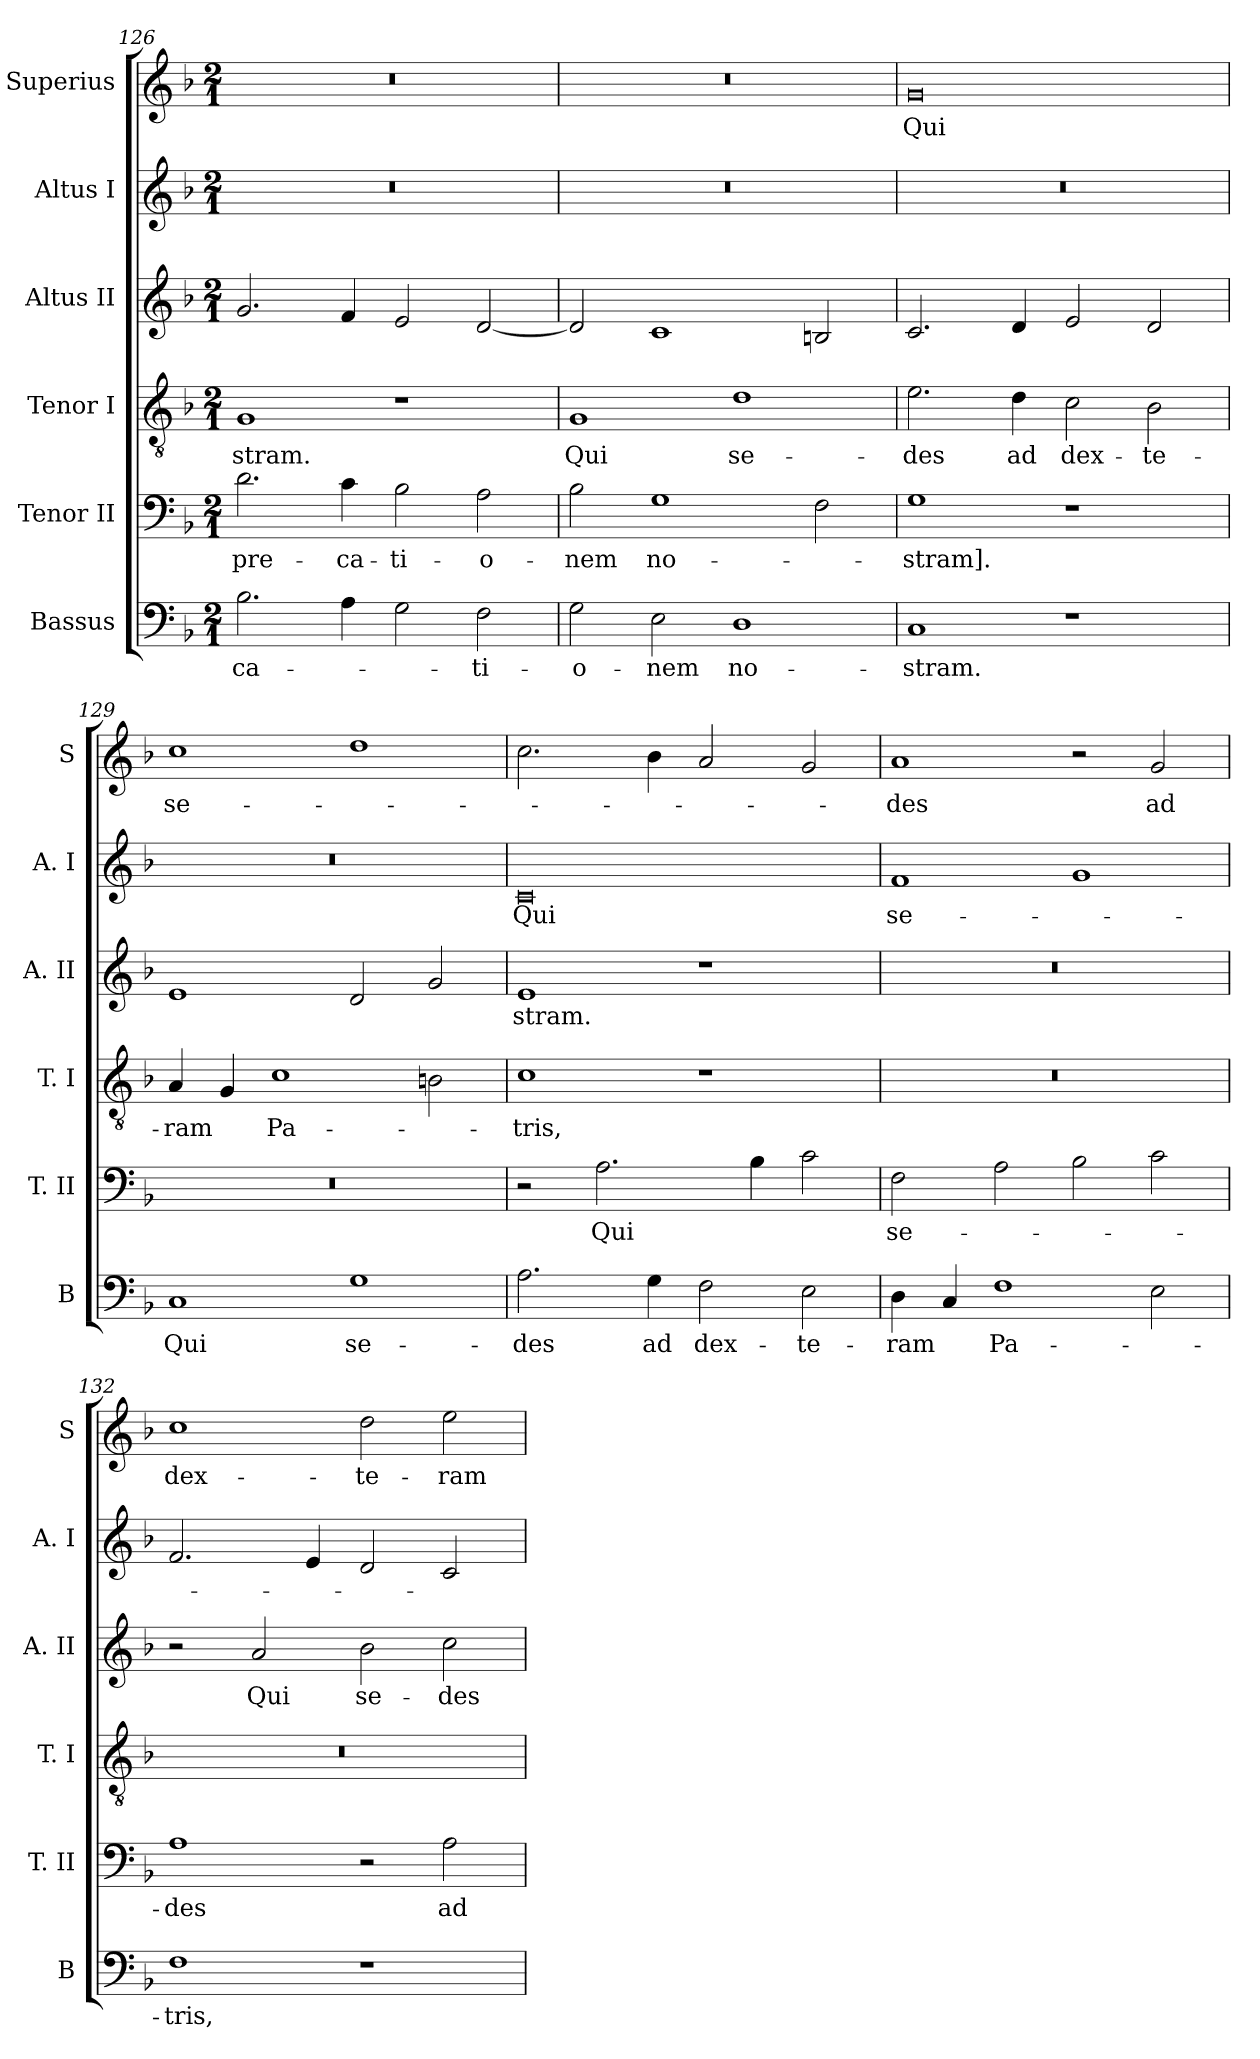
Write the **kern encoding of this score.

**kern	**text	**kern	**text	**kern	**text	**kern	**text	**kern	**text	**kern	**text
*part6	*part6	*part5	*part5	*part4	*part4	*part3	*part3	*part2	*part2	*part1	*part1
*staff6	*staff6	*staff5	*staff5	*staff4	*staff4	*staff3	*staff3	*staff2	*staff2	*staff1	*staff1
*I"Bassus	*	*I"Tenor II	*	*I"Tenor I	*	*I"Altus II	*	*I"Altus I	*	*I"Superius	*
*I'B	*	*I'T. II	*	*I'T. I	*	*I'A. II	*	*I'A. I	*	*I'S	*
*clefF4	*	*clefF4	*	*clefGv2	*	*clefG2	*	*clefG2	*	*clefG2	*
*k[b-]	*	*k[b-]	*	*k[b-]	*	*k[b-]	*	*k[b-]	*	*k[b-]	*
*F:	*	*F:	*	*F:	*	*F:	*	*F:	*	*F:	*
*M2/1	*	*M2/1	*	*M2/1	*	*M2/1	*	*M2/1	*	*M2/1	*
=126	=126	=126	=126	=126	=126	=126	=126	=126	=126	=126	=126
2.B-	-ca-	2.d	-pre-	1G	-stram.	2.g	.	0r	.	0r	.
4A	.	4c	-ca-	.	.	4f	.	.	.	.	.
2G	.	2B-	-ti-	1r	.	2e	.	.	.	.	.
2F	-ti-	2A	-o-	.	.	[2d	.	.	.	.	.
=127	=127	=127	=127	=127	=127	=127	=127	=127	=127	=127	=127
2G	-o-	2B-	-nem	1G	Qui	2d]	.	0r	.	0r	.
2E	-nem	1G	no-	.	.	1c	.	.	.	.	.
1D	no-	.	.	1d	se-	.	.	.	.	.	.
.	.	2F	.	.	.	2Bn	.	.	.	.	.
=128	=128	=128	=128	=128	=128	=128	=128	=128	=128	=128	=128
1C	-stram.	1G	-stram].	2.e	-des	2.c	.	0r	.	0g	Qui
.	.	.	.	4d	ad	4d	.	.	.	.	.
1r	.	1r	.	2c	dex-	2e	.	.	.	.	.
.	.	.	.	2B-	-te-	2d	.	.	.	.	.
=129	=129	=129	=129	=129	=129	=129	=129	=129	=129	=129	=129
1C	Qui	0r	.	4A	-ram	1e	.	0r	.	1cc	se-
.	.	.	.	4G	.	.	.	.	.	.	.
.	.	.	.	1c	Pa-	.	.	.	.	.	.
1G	se-	.	.	.	.	2d	.	.	.	1dd	.
.	.	.	.	2Bn	.	2g	.	.	.	.	.
=130	=130	=130	=130	=130	=130	=130	=130	=130	=130	=130	=130
2.A	-des	2r	.	1c	-tris,	1e	-stram.	0c	Qui	2.cc	.
.	.	2.A	Qui	.	.	.	.	.	.	.	.
4G	ad	.	.	.	.	.	.	.	.	4b-	.
2F	dex-	.	.	1r	.	1r	.	.	.	2a	.
.	.	4B-	.	.	.	.	.	.	.	.	.
2E	-te-	2c	.	.	.	.	.	.	.	2g	.
=131	=131	=131	=131	=131	=131	=131	=131	=131	=131	=131	=131
4D	-ram	2F	se-	0r	.	0r	.	1f	se-	1a	-des
4C	.	.	.	.	.	.	.	.	.	.	.
1F	Pa-	2A	.	.	.	.	.	.	.	.	.
.	.	2B-	.	.	.	.	.	1g	.	2r	.
2E	.	2c	.	.	.	.	.	.	.	2g	ad
=132	=132	=132	=132	=132	=132	=132	=132	=132	=132	=132	=132
1F	-tris,	1A	-des	0r	.	2r	.	2.f	.	1cc	dex-
.	.	.	.	.	.	2a	Qui	.	.	.	.
.	.	.	.	.	.	.	.	4e	.	.	.
1r	.	2r	.	.	.	2b-	se-	2d	.	2dd	-te-
.	.	2A	ad	.	.	2cc	-des	2c	.	2ee	-ram
=	=	=	=	=	=	=	=	=	=	=	=
*-	*-	*-	*-	*-	*-	*-	*-	*-	*-	*-	*-
